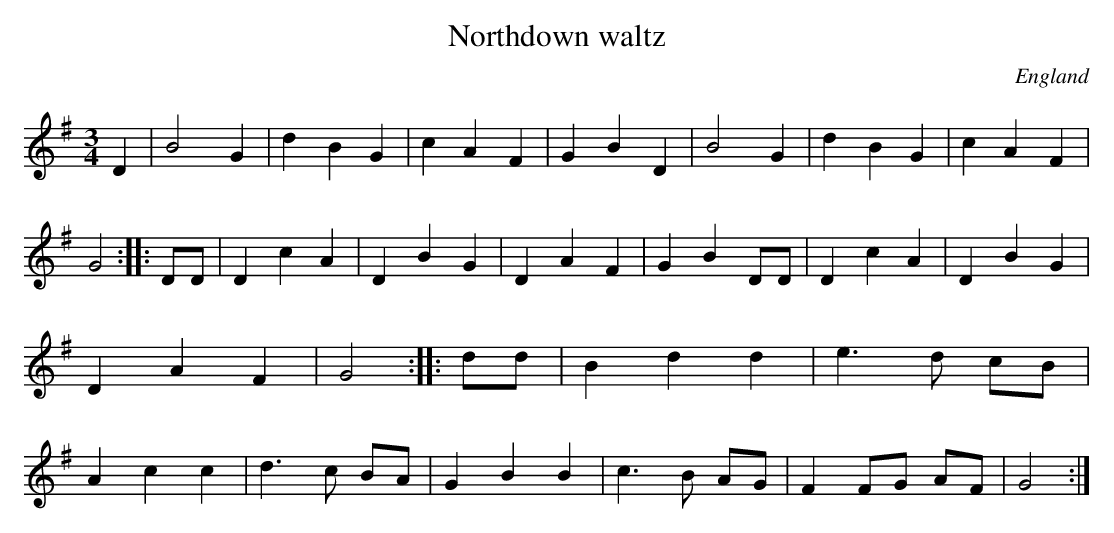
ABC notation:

X:1
T:Northdown waltz
O:England
M:3/4
K:G
D2 | B4G2 | d2B2G2 | c2A2F2 | G2B2D2 |\
     B4G2 | d2B2G2 | c2A2F2 | G4 ::\
DD | D2c2A2 | D2B2G2 | D2A2F2 | G2B2DD |\
     D2c2A2 | D2B2G2 | D2A2F2 | G4 ::\
dd | B2d2d2 | e3d cB | A2c2c2 | d3c BA |\
     G2B2B2 | c3B AG | F2FG AF | G4 :|
